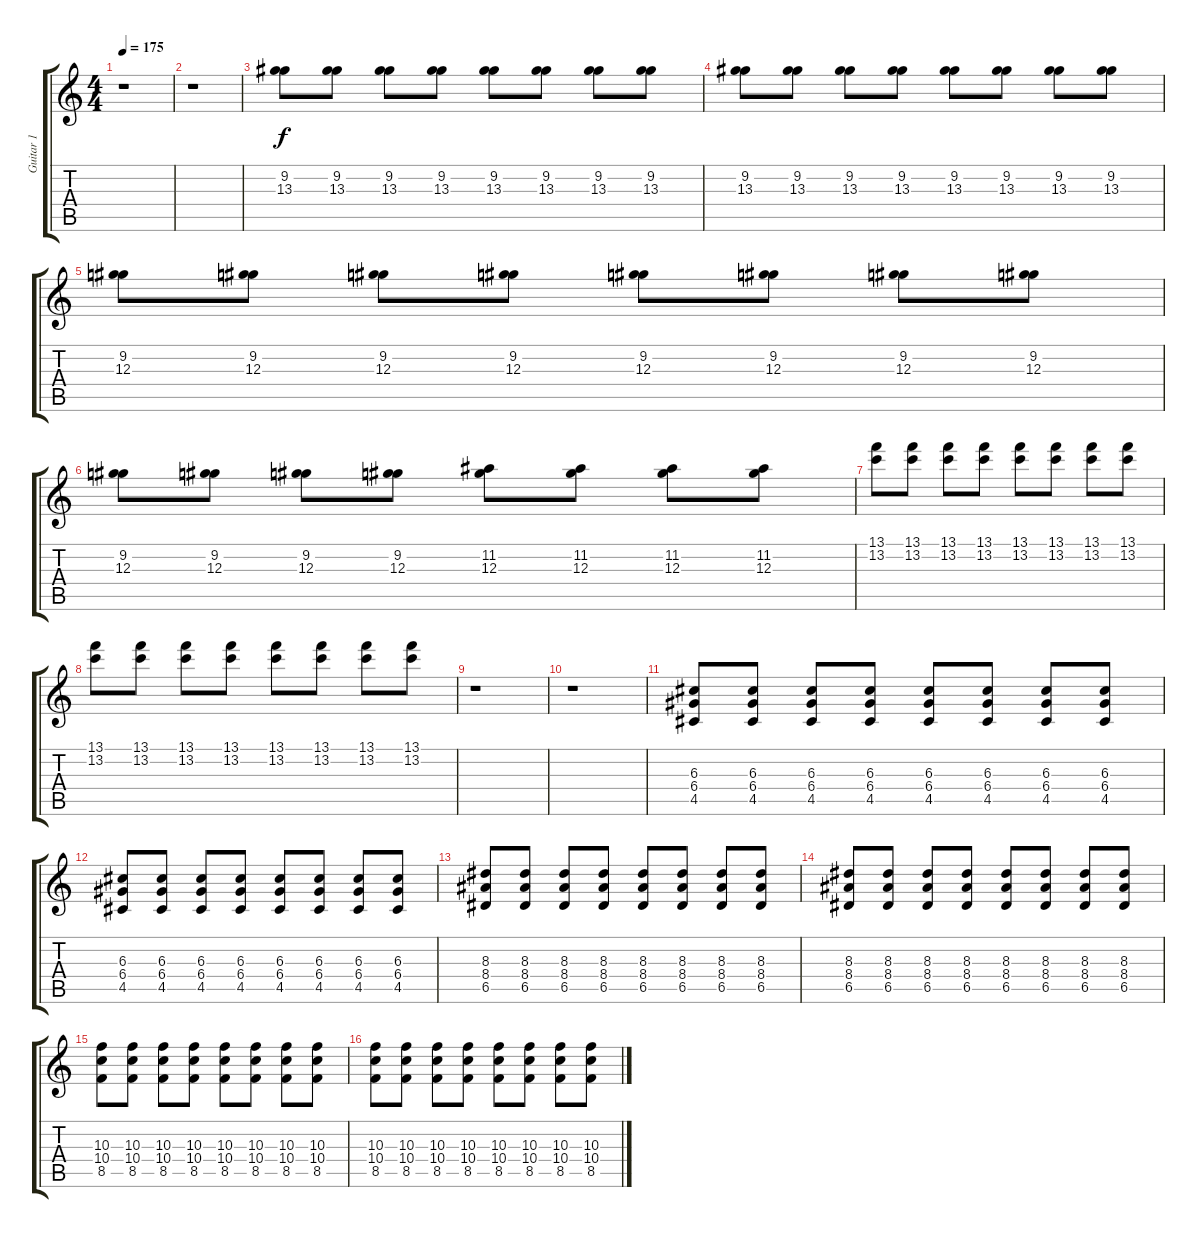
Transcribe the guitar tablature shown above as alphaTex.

\track ("Guitar 1" "Guitar 1") {instrument overdrivenguitar}
\staff {score tabs}
\tuning (E4 B3 G3 D3 A2 E2) {hide}
\ts (4 4)
\tempo 175
\clef g2
\ks c
r.1{dy f} |
r.1 |
(9.2 13.3).8 (9.2 13.3).8 (9.2 13.3).8 (9.2 13.3).8 (9.2 13.3).8 (9.2 13.3).8 (9.2 13.3).8 (9.2 13.3).8 |
(9.2 13.3).8 (9.2 13.3).8 (9.2 13.3).8 (9.2 13.3).8 (9.2 13.3).8 (9.2 13.3).8 (9.2 13.3).8 (9.2 13.3).8 |
(9.2 12.3).8 (9.2 12.3).8 (9.2 12.3).8 (9.2 12.3).8 (9.2 12.3).8 (9.2 12.3).8 (9.2 12.3).8 (9.2 12.3).8 |
(9.2 12.3).8 (9.2 12.3).8 (9.2 12.3).8 (9.2 12.3).8 (11.2 12.3).8 (11.2 12.3).8 (11.2 12.3).8 (11.2 12.3).8 |
(13.1 13.2).8 (13.1 13.2).8 (13.1 13.2).8 (13.1 13.2).8 (13.1 13.2).8 (13.1 13.2).8 (13.1 13.2).8 (13.1 13.2).8 |
(13.1 13.2).8 (13.1 13.2).8 (13.1 13.2).8 (13.1 13.2).8 (13.1 13.2).8 (13.1 13.2).8 (13.1 13.2).8 (13.1 13.2).8 |
r.1 |
r.1 |
(6.3 6.4 4.5).8{instrument distortionguitar} (6.3 6.4 4.5).8 (6.3 6.4 4.5).8 (6.3 6.4 4.5).8 (6.3 6.4 4.5).8 (6.3 6.4 4.5).8 (6.3 6.4 4.5).8 (6.3 6.4 4.5).8 |
(6.3 6.4 4.5).8 (6.3 6.4 4.5).8 (6.3 6.4 4.5).8 (6.3 6.4 4.5).8 (6.3 6.4 4.5).8 (6.3 6.4 4.5).8 (6.3 6.4 4.5).8 (6.3 6.4 4.5).8 |
(8.3 8.4 6.5).8 (8.3 8.4 6.5).8 (8.3 8.4 6.5).8 (8.3 8.4 6.5).8 (8.3 8.4 6.5).8 (8.3 8.4 6.5).8 (8.3 8.4 6.5).8 (8.3 8.4 6.5).8 |
(8.3 8.4 6.5).8 (8.3 8.4 6.5).8 (8.3 8.4 6.5).8 (8.3 8.4 6.5).8 (8.3 8.4 6.5).8 (8.3 8.4 6.5).8 (8.3 8.4 6.5).8 (8.3 8.4 6.5).8 |
(10.3 10.4 8.5).8 (10.3 10.4 8.5).8 (10.3 10.4 8.5).8 (10.3 10.4 8.5).8 (10.3 10.4 8.5).8 (10.3 10.4 8.5).8 (10.3 10.4 8.5).8 (10.3 10.4 8.5).8 |
(10.3 10.4 8.5).8 (10.3 10.4 8.5).8 (10.3 10.4 8.5).8 (10.3 10.4 8.5).8 (10.3 10.4 8.5).8 (10.3 10.4 8.5).8 (10.3 10.4 8.5).8 (10.3 10.4 8.5).8
